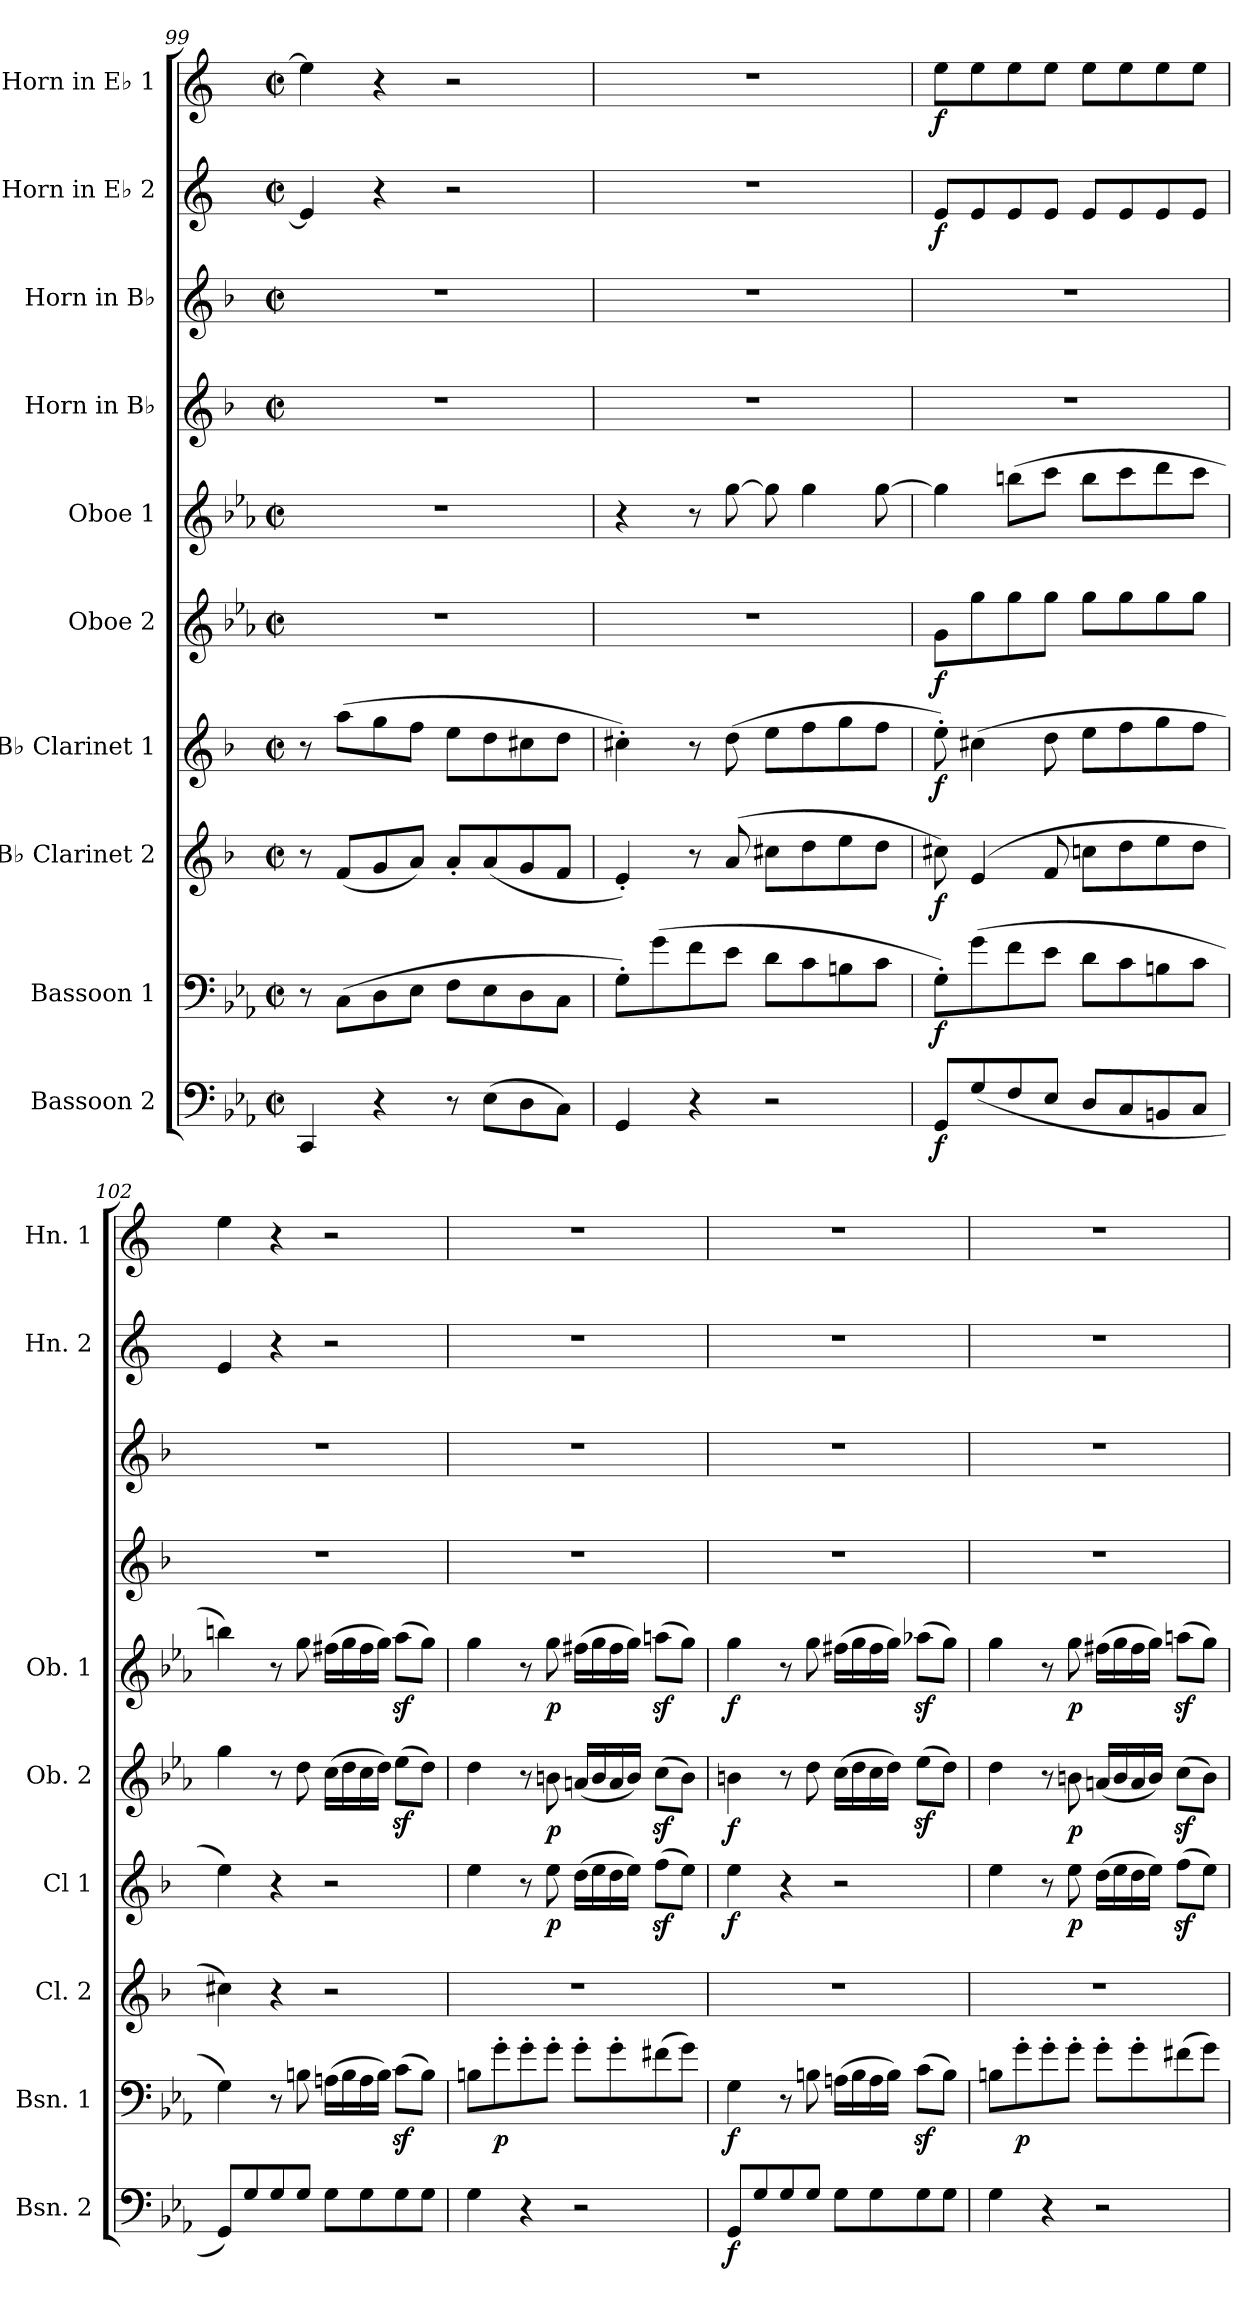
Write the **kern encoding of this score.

**kern	**dynam	**kern	**dynam	**kern	**dynam	**kern	**dynam	**kern	**dynam	**kern	**dynam	**kern	**kern	**kern	**dynam	**kern	**dynam
*part10	*part10	*part9	*part9	*part8	*part8	*part7	*part7	*part6	*part6	*part5	*part5	*part4	*part3	*part2	*part2	*part1	*part1
*staff10	*staff10	*staff9	*staff9	*staff8	*staff8	*staff7	*staff7	*staff6	*staff6	*staff5	*staff5	*staff4	*staff3	*staff2	*staff2	*staff1	*staff1
*I"Bassoon 2	*	*I"Bassoon 1	*	*I"B♭ Clarinet 2	*	*I"B♭ Clarinet 1	*	*I"Oboe 2	*	*I"Oboe 1	*	*I"Horn in B♭	*I"Horn in B♭	*I"Horn in E♭ 2	*	*I"Horn in E♭ 1	*
*I'Bsn. 2	*	*I'Bsn. 1	*	*I'Cl. 2	*	*I'Cl 1	*	*I'Ob. 2	*	*I'Ob. 1	*	*	*	*I'Hn. 2	*	*I'Hn. 1	*
*clefF4	*	*clefF4	*	*clefG2	*	*clefG2	*	*clefG2	*	*clefG2	*	*clefG2	*clefG2	*clefG2	*	*clefG2	*
*	*	*	*	*ITrd1c2	*	*ITrd1c2	*	*	*	*	*	*ITrd1c2	*ITrd1c2	*ITrd5c9	*	*ITrd5c9	*
*k[b-e-a-]	*	*k[b-e-a-]	*	*k[b-e-a-]	*	*k[b-e-a-]	*	*k[b-e-a-]	*	*k[b-e-a-]	*	*k[b-e-a-]	*k[b-e-a-]	*k[b-e-a-]	*	*k[b-e-a-]	*
*M2/2	*	*M2/2	*	*M2/2	*	*M2/2	*	*M2/2	*	*M2/2	*	*M2/2	*M2/2	*M2/2	*	*M2/2	*
*met(c|)	*	*met(c|)	*	*met(c|)	*	*met(c|)	*	*met(c|)	*	*met(c|)	*	*met(c|)	*met(c|)	*met(c|)	*	*met(c|)	*
=99	=99	=99	=99	=99	=99	=99	=99	=99	=99	=99	=99	=99	=99	=99	=99	=99	=99
4CC/	.	8r	.	8r	.	8r	.	1r	.	1r	.	1r	1r	4G/]	.	4g\]	.
.	.	(>8C\L	.	(<8e-/L	.	(>8gg\L	.	.	.	.	.	.	.	.	.	.	.
4r	.	8D\	.	8f/	.	8ff\	.	.	.	.	.	.	.	4r	.	4r	.
.	.	8E-\J	.	8g/J)	.	8ee-\J	.	.	.	.	.	.	.	.	.	.	.
8r	.	8F\L	.	8g'/L	.	8dd\L	.	.	.	.	.	.	.	2r	.	2r	.
(>8E-\L	.	8E-\	.	(<8g/	.	8cc\	.	.	.	.	.	.	.	.	.	.	.
8D\	.	8D\	.	8f/	.	8bn\	.	.	.	.	.	.	.	.	.	.	.
8C\J)	.	8C\J	.	8e-/J	.	8cc\J	.	.	.	.	.	.	.	.	.	.	.
=100	=100	=100	=100	=100	=100	=100	=100	=100	=100	=100	=100	=100	=100	=100	=100	=100	=100
4GG/	.	8G'\L)	.	4d'/)	.	4bn'\)	.	1r	.	4r	.	1r	1r	1r	.	1r	.
.	.	(>8g\	.	.	.	.	.	.	.	.	.	.	.	.	.	.	.
4r	.	8f\	.	8r	.	8r	.	.	.	8r	.	.	.	.	.	.	.
.	.	8e-\J	.	(>8g/	.	(>8cc\	.	.	.	[8gg\	.	.	.	.	.	.	.
2r	.	8d\L	.	8bn\L	.	8dd\L	.	.	.	8gg\]	.	.	.	.	.	.	.
.	.	8c\	.	8cc\	.	8ee-\	.	.	.	4gg\	.	.	.	.	.	.	.
.	.	8Bn\	.	8dd\	.	8ff\	.	.	.	.	.	.	.	.	.	.	.
.	.	8c\J	.	8cc\J	.	8ee-\J	.	.	.	[8gg\	.	.	.	.	.	.	.
=101	=101	=101	=101	=101	=101	=101	=101	=101	=101	=101	=101	=101	=101	=101	=101	=101	=101
!	!LO:DY:b	!	!LO:DY:b	!	!LO:DY:b	!	!LO:DY:b	!	!LO:DY:b	!	!	!	!	!	!LO:DY:b	!	!LO:DY:b
8GG/L	f	8G'\L)	f	8bn\)	f	8dd'\)	f	8g\L	f	4gg\]	.	1r	1r	8G/L	f	8g\L	f
(<8G/	.	(>8g\	.	(>4d/	.	(>4bn\	.	8gg\	.	.	.	.	.	8G/	.	8g\	.
8F/	.	8f\	.	.	.	.	.	8gg\	.	(>8bbn\L	.	.	.	8G/	.	8g\	.
8E-/J	.	8e-\J	.	8e-/	.	8cc\	.	8gg\J	.	8ccc\J	.	.	.	8G/J	.	8g\J	.
8D/L	.	8d\L	.	8b-X\L	.	8dd\L	.	8gg\L	.	8bb\L	.	.	.	8G/L	.	8g\L	.
8C/	.	8c\	.	8cc\	.	8ee-\	.	8gg\	.	8ccc\	.	.	.	8G/	.	8g\	.
8BBn/	.	8Bn\	.	8dd\	.	8ff\	.	8gg\	.	8ddd\	.	.	.	8G/	.	8g\	.
8C/J	.	8c\J	.	8cc\J	.	8ee-\J	.	8gg\J	.	8ccc\J	.	.	.	8G/J	.	8g\J	.
!!LO:PB:g=z
=102	=102	=102	=102	=102	=102	=102	=102	=102	=102	=102	=102	=102	=102	=102	=102	=102	=102
8GG/L)	.	4G\)	.	4bn\)	.	4dd\)	.	4gg\	.	4bbn\)	.	1r	1r	4G/	.	4g\	.
8G/	.	.	.	.	.	.	.	.	.	.	.	.	.	.	.	.	.
8G/	.	8r	.	4r	.	4r	.	8r	.	8r	.	.	.	4r	.	4r	.
8G/J	.	8Bn\	.	.	.	.	.	8dd\	.	8gg\	.	.	.	.	.	.	.
8G\L	.	(>16An\LL	.	2r	.	2r	.	(>16cc\LL	.	(>16ff#X\LL	.	.	.	2r	.	2r	.
.	.	16B\	.	.	.	.	.	16dd\	.	16gg\	.	.	.	.	.	.	.
8G\	.	16A\	.	.	.	.	.	16cc\	.	16ff#\	.	.	.	.	.	.	.
.	.	16B\JJ)	.	.	.	.	.	16dd\JJ)	.	16gg\JJ)	.	.	.	.	.	.	.
8G\	.	(>8cz<\L	.	.	.	.	.	(>8ee-z<\L	.	(>8aa-z<\L	.	.	.	.	.	.	.
8G\J	.	8B\J)	.	.	.	.	.	8dd\J)	.	8gg\J)	.	.	.	.	.	.	.
=103	=103	=103	=103	=103	=103	=103	=103	=103	=103	=103	=103	=103	=103	=103	=103	=103	=103
4G\	.	8Bn\L	.	1r	.	4dd\	.	4dd\	.	4gg\	.	1r	1r	1r	.	1r	.
!	!	!	!LO:DY:b	!	!	!	!	!	!	!	!	!	!	!	!	!	!
.	.	8g'\	p	.	.	.	.	.	.	.	.	.	.	.	.	.	.
4r	.	8g'\	.	.	.	8r	.	8r	.	8r	.	.	.	.	.	.	.
!	!	!	!	!	!	!	!LO:DY:b	!	!LO:DY:b	!	!LO:DY:b	!	!	!	!	!	!
.	.	8g'\J	.	.	.	8dd\	p	8bn\	p	8gg\	p	.	.	.	.	.	.
2r	.	8g'\L	.	.	.	(>16cc\LL	.	(<16an/LL	.	(>16ff#X\LL	.	.	.	.	.	.	.
.	.	.	.	.	.	16dd\	.	16b/	.	16gg\	.	.	.	.	.	.	.
.	.	8g'\	.	.	.	16cc\	.	16a/	.	16ff#\	.	.	.	.	.	.	.
.	.	.	.	.	.	16dd\JJ)	.	16b/JJ)	.	16gg\JJ)	.	.	.	.	.	.	.
.	.	(>8f#X\	.	.	.	(>8ee-z<\L	.	(>8ccz<\L	.	(>8aanz<\L	.	.	.	.	.	.	.
.	.	8g\J)	.	.	.	8dd\J)	.	8b\J)	.	8gg\J)	.	.	.	.	.	.	.
=104	=104	=104	=104	=104	=104	=104	=104	=104	=104	=104	=104	=104	=104	=104	=104	=104	=104
!	!LO:DY:b	!	!LO:DY:b	!	!	!	!LO:DY:b	!	!LO:DY:b	!	!LO:DY:b	!	!	!	!	!	!
8GG/L	f	4G\	f	1r	.	4dd\	f	4bn\	f	4gg\	f	1r	1r	1r	.	1r	.
8G/	.	.	.	.	.	.	.	.	.	.	.	.	.	.	.	.	.
8G/	.	8r	.	.	.	4r	.	8r	.	8r	.	.	.	.	.	.	.
8G/J	.	8Bn\	.	.	.	.	.	8dd\	.	8gg\	.	.	.	.	.	.	.
8G\L	.	(>16An\LL	.	.	.	2r	.	(>16cc\LL	.	(>16ff#X\LL	.	.	.	.	.	.	.
.	.	16B\	.	.	.	.	.	16dd\	.	16gg\	.	.	.	.	.	.	.
8G\	.	16A\	.	.	.	.	.	16cc\	.	16ff#\	.	.	.	.	.	.	.
.	.	16B\JJ)	.	.	.	.	.	16dd\JJ)	.	16gg\JJ)	.	.	.	.	.	.	.
8G\	.	(>8cz<\L	.	.	.	.	.	(>8ee-z<\L	.	(>8aa-Xz<\L	.	.	.	.	.	.	.
8G\J	.	8B\J)	.	.	.	.	.	8dd\J)	.	8gg\J)	.	.	.	.	.	.	.
!!LO:PB:g=z
=105	=105	=105	=105	=105	=105	=105	=105	=105	=105	=105	=105	=105	=105	=105	=105	=105	=105
4G\	.	8Bn\L	.	1r	.	4dd\	.	4dd\	.	4gg\	.	1r	1r	1r	.	1r	.
!	!	!	!LO:DY:b	!	!	!	!	!	!	!	!	!	!	!	!	!	!
.	.	8g'\	p	.	.	.	.	.	.	.	.	.	.	.	.	.	.
4r	.	8g'\	.	.	.	8r	.	8r	.	8r	.	.	.	.	.	.	.
!	!	!	!	!	!	!	!LO:DY:b	!	!LO:DY:b	!	!LO:DY:b	!	!	!	!	!	!
.	.	8g'\J	.	.	.	8dd\	p	8bn\	p	8gg\	p	.	.	.	.	.	.
2r	.	8g'\L	.	.	.	(>16cc\LL	.	(<16an/LL	.	(>16ff#X\LL	.	.	.	.	.	.	.
.	.	.	.	.	.	16dd\	.	16b/	.	16gg\	.	.	.	.	.	.	.
.	.	8g'\	.	.	.	16cc\	.	16a/	.	16ff#\	.	.	.	.	.	.	.
.	.	.	.	.	.	16dd\JJ)	.	16b/JJ)	.	16gg\JJ)	.	.	.	.	.	.	.
.	.	(>8f#X\	.	.	.	(>8ee-z<\L	.	(>8ccz<\L	.	(>8aanz<\L	.	.	.	.	.	.	.
.	.	8g\J)	.	.	.	8dd\J)	.	8b\J)	.	8gg\J)	.	.	.	.	.	.	.
=	=	=	=	=	=	=	=	=	=	=	=	=	=	=	=	=	=
*-	*-	*-	*-	*-	*-	*-	*-	*-	*-	*-	*-	*-	*-	*-	*-	*-	*-
